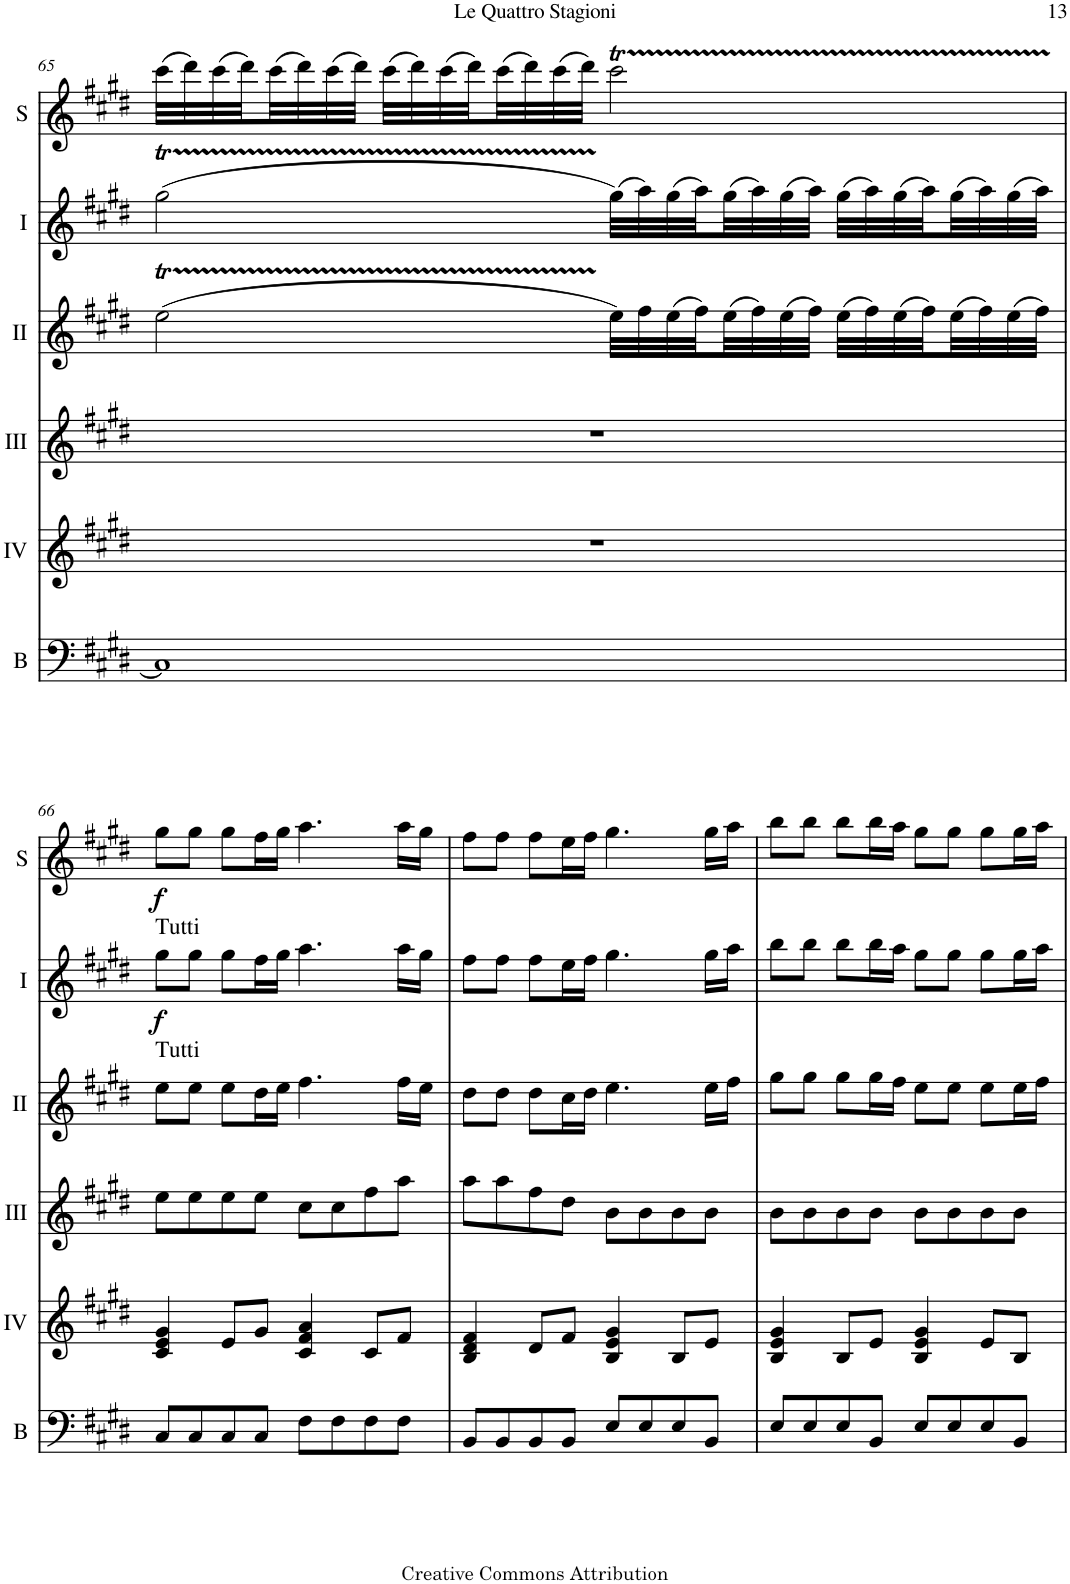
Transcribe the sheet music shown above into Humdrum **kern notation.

**kern	**kern	**kern	**kern	**kern	**dynam	**kern	**dynam
*part6	*part5	*part4	*part3	*part2	*part2	*part1	*part1
*staff6	*staff5	*staff4	*staff3	*staff2	*staff2	*staff1	*staff1
*I"Bass	*I"Acc. 4	*I"Acc. 3	*I"Acc. 2	*I"Acc. 1	*	*I"Solo	*
*I'B	*	*	*	*	*	*I'S	*
!!LO:PB:g=z
*clefF4	*clefG2	*clefG2	*clefG2	*clefG2	*	*clefG2	*
*Trd7c12	*	*Trd7c12	*	*	*	*	*
*k[f#c#g#d#]	*k[f#c#g#d#]	*k[f#c#g#d#]	*k[f#c#g#d#]	*k[f#c#g#d#]	*	*k[f#c#g#d#]	*
*M4/4	*M4/4	*M4/4	*M4/4	*M4/4	*	*M4/4	*
*met(c)	*met(c)	*met(c)	*met(c)	*met(c)	*	*met(c)	*
=65	=65	=65	=65	=65	=65	=65	=65
1C#]	1r	1r	(2eeT\	(2gg#t\	.	(32ccc#\LLL	.
.	.	.	.	.	.	32ddd#\)	.
.	.	.	.	.	.	(32ccc#\	.
.	.	.	.	.	.	32ddd#\)	.
.	.	.	.	.	.	(32ccc#\	.
.	.	.	.	.	.	32ddd#\)	.
.	.	.	.	.	.	(32ccc#\	.
.	.	.	.	.	.	32ddd#\JJJ)	.
.	.	.	.	.	.	(32ccc#\LLL	.
.	.	.	.	.	.	32ddd#\)	.
.	.	.	.	.	.	(32ccc#\	.
.	.	.	.	.	.	32ddd#\)	.
.	.	.	.	.	.	(32ccc#\	.
.	.	.	.	.	.	32ddd#\)	.
.	.	.	.	.	.	(32ccc#\	.
.	.	.	.	.	.	32ddd#\JJJ)	.
.	.	.	32ee\LLL)	(32gg#\LLL)	.	2ccc#T\	.
.	.	.	32ff#\	32aa\)	.	.	.
.	.	.	(32ee\	(32gg#\	.	.	.
.	.	.	32ff#\)	32aa\)	.	.	.
.	.	.	(32ee\	(32gg#\	.	.	.
.	.	.	32ff#\)	32aa\)	.	.	.
.	.	.	(32ee\	(32gg#\	.	.	.
.	.	.	32ff#\JJJ)	32aa\JJJ)	.	.	.
.	.	.	(32ee\LLL	(32gg#\LLL	.	.	.
.	.	.	32ff#\)	32aa\)	.	.	.
.	.	.	(32ee\	(32gg#\	.	.	.
.	.	.	32ff#\)	32aa\)	.	.	.
.	.	.	(32ee\	(32gg#\	.	.	.
.	.	.	32ff#\)	32aa\)	.	.	.
.	.	.	(32ee\	(32gg#\	.	.	.
.	.	.	32ff#\JJJ)	32aa\JJJ)	.	.	.
!!LO:LB:g=z
=66	=66	=66	=66	=66	=66	=66	=66
!	!	!	!	!LO:TX:a:t=Tutti	!	!	!
!	!	!	!LO:TX:a:t=Tutti	!	!	!	!
!	!	!	!	!	!LO:DY:b	!	!LO:DY:b
8C#/L	4c#/ 4e/ 4g#/	8ee\L	8ee\L	8gg#\L	f	8gg#\L	f
8C#/	.	8ee\	8ee\J	8gg#\J	.	8gg#\J	.
8C#/	8e/L	8ee\	8ee\L	8gg#\L	.	8gg#\L	.
8C#/J	8g#/J	8ee\J	16dd#\L	16ff#\L	.	16ff#\L	.
.	.	.	16ee\JJ	16gg#\JJ	.	16gg#\JJ	.
8F#\L	4c#/ 4f#/ 4a/	8cc#\L	4.ff#\	4.aa\	.	4.aa\	.
8F#\	.	8cc#\	.	.	.	.	.
8F#\	8c#/L	8ff#\	.	.	.	.	.
8F#\J	8f#/J	8aa\J	16ff#\LL	16aa\LL	.	16aa\LL	.
.	.	.	16ee\JJ	16gg#\JJ	.	16gg#\JJ	.
=67	=67	=67	=67	=67	=67	=67	=67
8BB/L	4B/ 4d#/ 4f#/	8aa\L	8dd#\L	8ff#\L	.	8ff#\L	.
8BB/	.	8aa\	8dd#\J	8ff#\J	.	8ff#\J	.
8BB/	8d#/L	8ff#\	8dd#\L	8ff#\L	.	8ff#\L	.
8BB/J	8f#/J	8dd#\J	16cc#\L	16ee\L	.	16ee\L	.
.	.	.	16dd#\JJ	16ff#\JJ	.	16ff#\JJ	.
8E/L	4B/ 4e/ 4g#/	8b\L	4.ee\	4.gg#\	.	4.gg#\	.
8E/	.	8b\	.	.	.	.	.
8E/	8B/L	8b\	.	.	.	.	.
8BB/J	8e/J	8b\J	16ee\LL	16gg#\LL	.	16gg#\LL	.
.	.	.	16ff#\JJ	16aa\JJ	.	16aa\JJ	.
=68	=68	=68	=68	=68	=68	=68	=68
8E/L	4B/ 4e/ 4g#/	8b\L	8gg#\L	8bb\L	.	8bb\L	.
8E/	.	8b\	8gg#\J	8bb\J	.	8bb\J	.
8E/	8B/L	8b\	8gg#\L	8bb\L	.	8bb\L	.
8BB/J	8e/J	8b\J	16gg#\L	16bb\L	.	16bb\L	.
.	.	.	16ff#\JJ	16aa\JJ	.	16aa\JJ	.
8E/L	4B/ 4e/ 4g#/	8b\L	8ee\L	8gg#\L	.	8gg#\L	.
8E/	.	8b\	8ee\J	8gg#\J	.	8gg#\J	.
8E/	8e/L	8b\	8ee\L	8gg#\L	.	8gg#\L	.
8BB/J	8B/J	8b\J	16ee\L	16gg#\L	.	16gg#\L	.
.	.	.	16ff#\JJ	16aa\JJ	.	16aa\JJ	.
=	=	=	=	=	=	=	=
*-	*-	*-	*-	*-	*-	*-	*-
